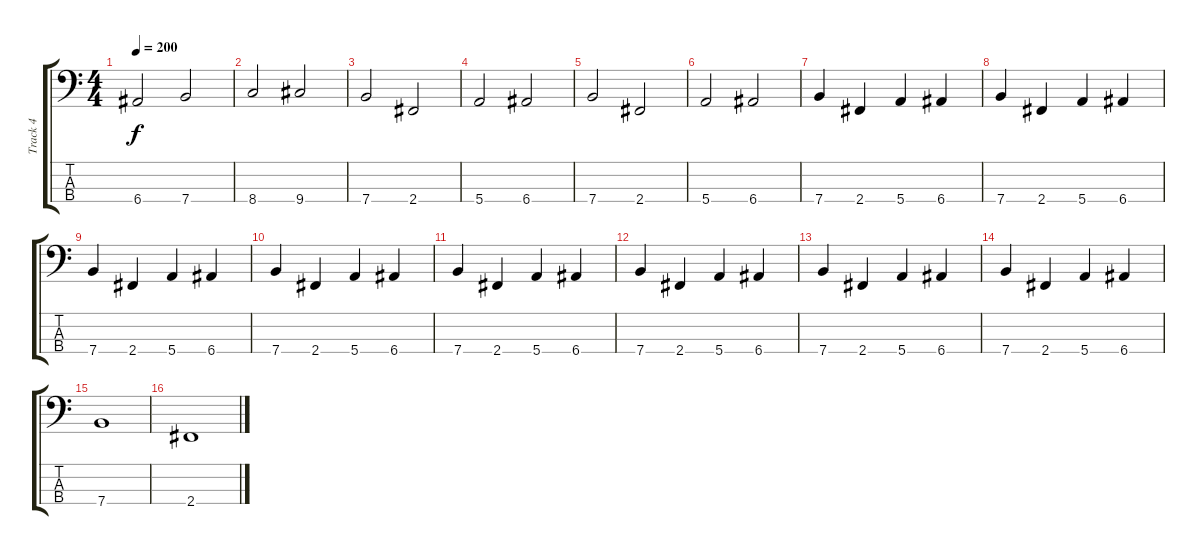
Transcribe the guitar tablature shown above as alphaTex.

\track ("Track 4" "Track 4") {instrument electricbassfinger}
\staff {score tabs}
\tuning (G2 D2 A1 E1) {hide}
\ts (4 4)
\tempo 200
\clef f4
\ks c
6.4.2{dy f} 7.4.2 |
8.4.2 9.4.2 |
7.4.2 2.4.2 |
5.4.2 6.4.2 |
7.4.2 2.4.2 |
5.4.2 6.4.2 |
7.4.4 2.4.4 5.4.4 6.4.4 |
7.4.4 2.4.4 5.4.4 6.4.4 |
7.4.4 2.4.4 5.4.4 6.4.4 |
7.4.4 2.4.4 5.4.4 6.4.4 |
7.4.4 2.4.4 5.4.4 6.4.4 |
7.4.4 2.4.4 5.4.4 6.4.4 |
7.4.4 2.4.4 5.4.4 6.4.4 |
7.4.4 2.4.4 5.4.4 6.4.4 |
7.4.1 |
2.4.1
